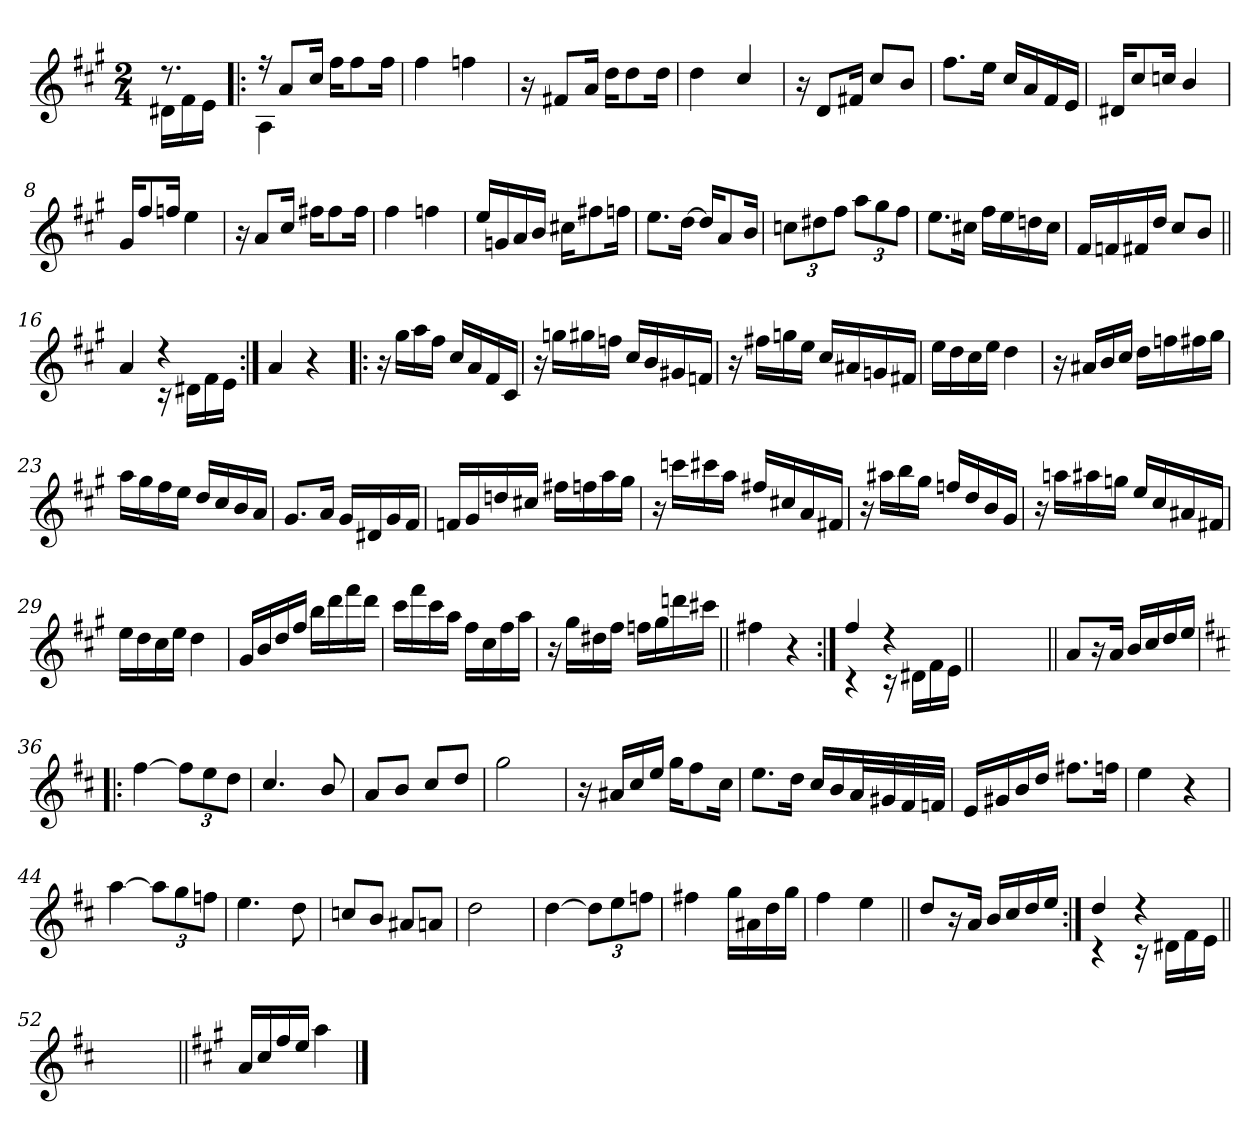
**kern
*part1
*staff1
*I'Cl
*clefG2
*ITrd1c2
*k[f#]
*G:
*M2/4
=
*^
8.rdd	16c#X\LL
.	16e\
.	16d\JJ
=1!|:	=1!|:
16r	4G\
8g/L	.
16b/Jk	.
16ee\KL	4ryy
8ee\	.
16ee\Jk	.
*v	*v
=2
4ee\
4ee-X\
=3
16r
8en/L
16g/Jk
16cc\KL
8cc\
16cc\Jk
=4
4cc\
4b/
!!LO:LB:g=z
=5
16r
8c/L
16en/Jk
8b/L
8a/J
=6
8.ee\L
16dd\Jk
16b/LL
16g/
16e/
16d/JJ
=7
16c#X/KL
8b/
16b-X/Jk
4a/
=8
16f#/KL
8ee/
16ee-X/Jk
4dd\
=9
16r
8g/L
16b/Jk
16een\KL
8ee\
16ee\Jk
!!LO:LB:g=z
=10
4ee\
4ee-X\
=11
16dd/LL
16fn/
16g/
16a/JJ
16bn\KL
8een\
16ee-X\Jk
=12
8.dd\L
[16cc\Jk
16cc/KL]
8g/
16a/Jk
=13
12b-X\L
12cc#X\
12ee\J
12gg\L
12ff#\
12ee\J
!!LO:LB:g=z
=14
8.dd\L
16bn\Jk
16ee\LL
16dd\
16ccn\
16b\JJ
=15
16e/LL
16e-X/
16en/
16cc/JJ
8b/L
8a/J
=16||
*^
4g/	4ryy
4r	16rc
.	16c#X\LL
.	16e\
.	16d\JJ
*v	*v
=17:|!
4g/
4r
!!LO:LB:g=z
=18!|:
16r
16ff#\LL
16gg\
16ee\JJ
16b/LL
16g/
16e/
16B/JJ
=19
16r
16ffn\LL
16ff#X\
16ee-X\JJ
16b/LL
16a/
16f#X/
16e-X/JJ
=20
16r
16een\LL
16ffn\
16dd\JJ
16b/LL
16g#X/
16fn/
16en/JJ
=21
16dd\LL
16cc\
16b\
16dd\JJ
4cc\
!!LO:LB:g=z
=22
16r
16g#X/LL
16a/
16b/JJ
16cc\LL
16ee-X\
16een\
16ff#\JJ
=23
16gg\LL
16ff#\
16ee\
16dd\JJ
16cc/LL
16b/
16a/
16g/JJ
=24
8.f#/L
16g/Jk
16f#/LL
16c#X/
16f#/
16e/JJ
=25
16e-X/LL
16f#/
16ccn/
16bn/JJ
16een\LL
16ee-X\
16gg\
16ff#\JJ
!!LO:LB:g=z
=26
16r
16bb-X\LL
16bbn\
16gg\JJ
16een/LL
16bn/
16g/
16en/JJ
=27
16r
16gg#X\LL
16aa\
16ff#\JJ
16ee-X/LL
16cc/
16a/
16f#/JJ
=28
16r
16ggn\LL
16gg#X\
16ffn\JJ
16dd/LL
16b/
16g#X/
16en/JJ
=29
16dd\LL
16cc\
16b\
16dd\JJ
4cc\
=30
16f#/LL
16a/
16cc/
16ee/JJ
16aa\LL
16ccc\
16eee\
16ccc\JJ
!!LO:LB:g=z
=31
16bb\LL
16eee\
16bb\
16gg\JJ
16ee\LL
16b\
16ee\
16gg\JJ
=32
16r
16ff#\LL
16cc#X\
16ee\JJ
16ee-X\LL
16ff#\
16cccn\
16bbn\JJ
=33||
4een\
4r
=34:|!
*^
4ee/	4rc
4rdd	16rc
.	16c#X\LL
.	16e\
.	16d\JJ
*v	*v
=34X341||
2ryy
!!LO:PB:g=z
=35||
8g/L
16r
16g/Jk
16a/LL
16b/
16cc/
16dd/JJ
=36!|:
*k[]
*C:
[4ee\
12ee\L]
12dd\
12cc\J
=37
4.b/
8a/
=38
8g/L
8a/J
8b/L
8cc/J
=39
2ff\
!!LO:LB:g=z
=40
16r
16g#X/LL
16b/
16dd/JJ
16ff\KL
8ee\
16b\Jk
=41
8.dd\L
16cc\Jk
16b/LL
16a/
32g/L
32f#X/
32e/
32e-X/JJJ
=42
16d/LL
16f#X/
16a/
16cc/JJ
8.een\L
16ee-X\Jk
=43
4dd\
4r
=44
[4gg\
12gg\L]
12ff\
12ee-X\J
!!LO:LB:g=z
=45
4.dd\
8cc\
=46
8b-X/L
8a/J
8g#X/L
8gn/J
=47
2cc\
=48
[4cc\
12cc\L]
12dd\
12ee-X\J
=49
4een\
16ff\LL
16g#X\
16cc\
16ff\JJ
!!LO:LB:g=z
=50
4ee\
4dd\
=51||
8cc/L
16r
16g/Jk
16a/LL
16b/
16cc/
16dd/JJ
=52:|!
*^
4cc/	4rc
4rdd	16rc
.	16c#X\LL
.	16e\
.	16d\JJ
*v	*v
=52X522||
2ryy
=53||
*k[f#]
*G:
16g/LL
16b/
16ee/
16dd/JJ
4gg\
==
*-
